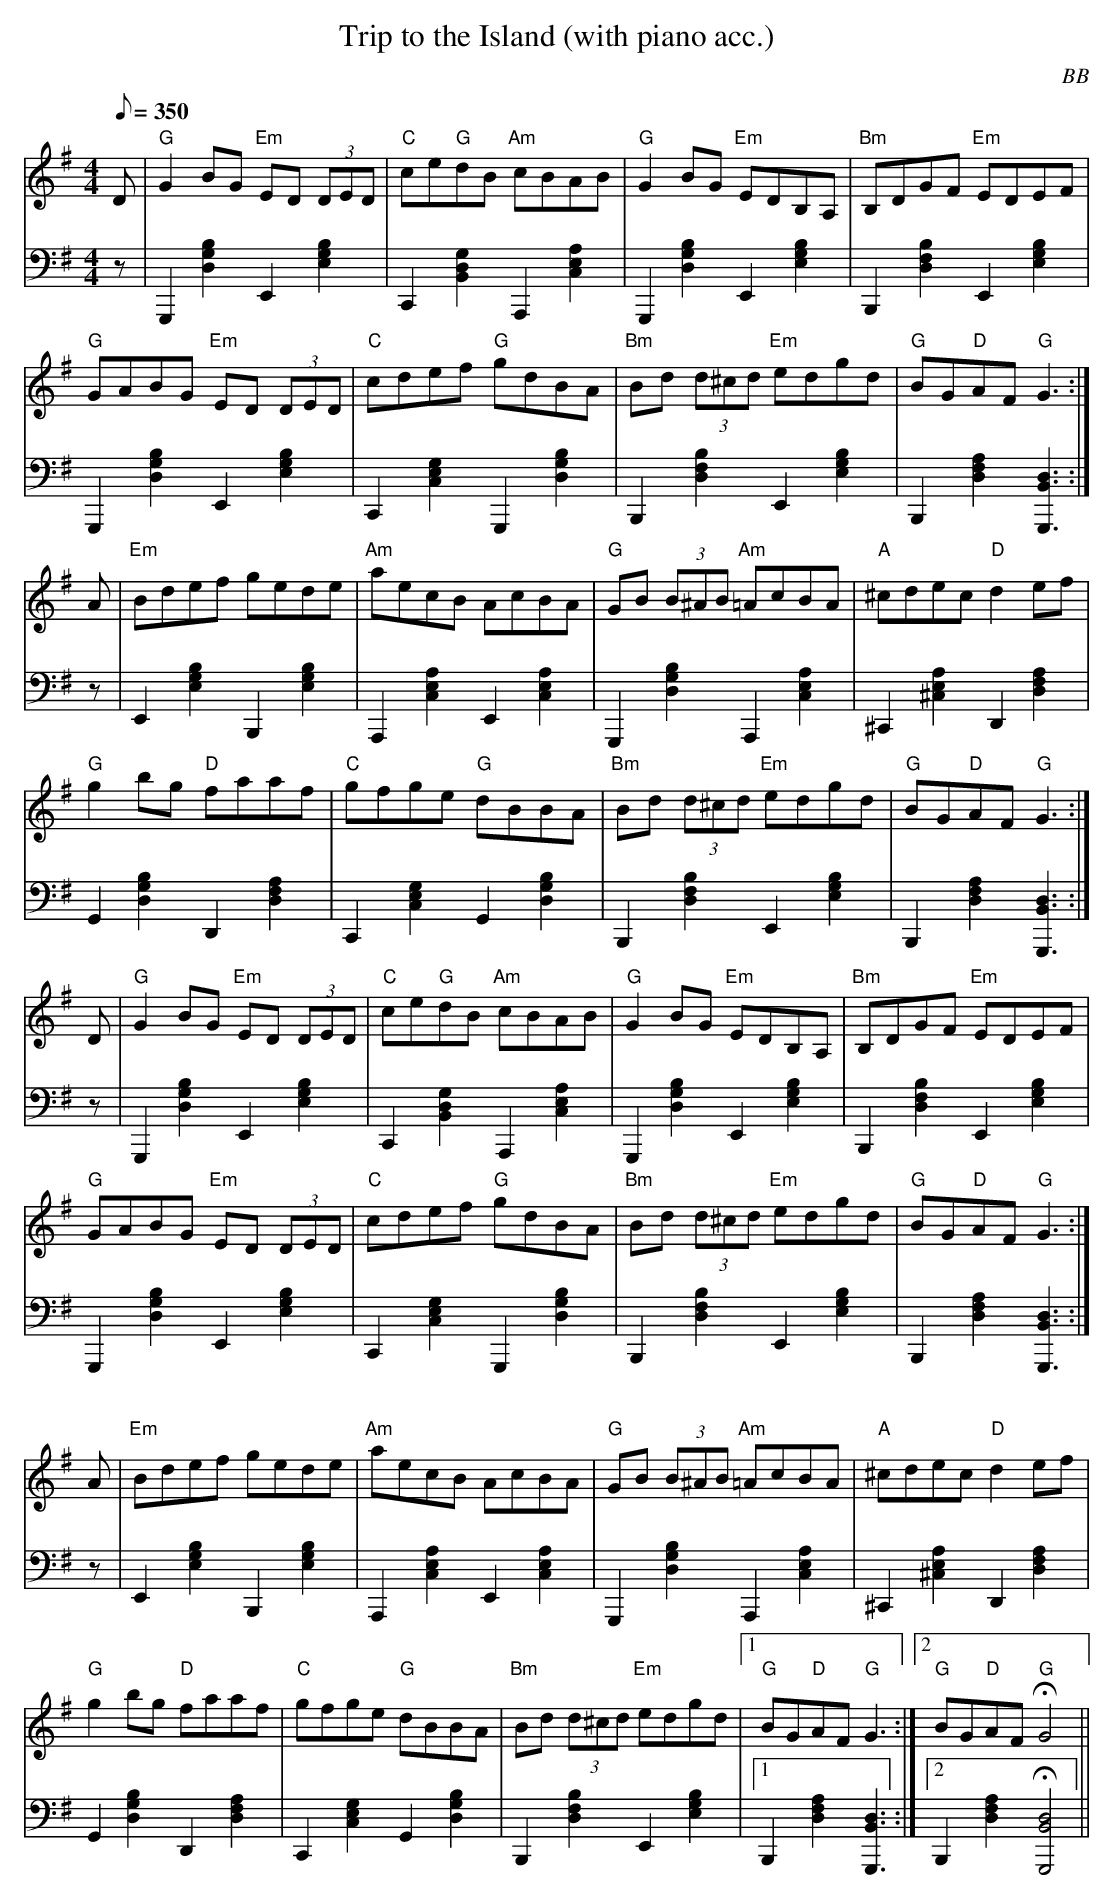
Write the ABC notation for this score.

X:1
T: Trip to the Island (with piano acc.)
C: BB
Q: 1/8=350
M: 4/4
L: 1/8
V: 1 program 1 110 %fiddle
V: 2 volume=70 clef=bass m=D program 1 00
K: G
[V:1] D|"G"G2 BG "Em"ED (3DED|"C"ce"G"dB "Am"cBAB|"G"G2 BG "Em"EDB,A,|\
"Bm"B,DGF "Em"EDEF |
[V:2] z|G,,2[G2D2B2]E,2[B2E2G2]|C,2[G2D2B,2]A,,2[A2E2C2]|G,,2[G2D2B2]E,2[B2E2G2]|\
B,,2[F2D2B2]E,2[B2E2G2]|
[V:1] "G"GABG "Em"ED (3DED|"C"cdef "G"gdBA|"Bm"Bd (3d^cd "Em"edgd|"G"BG"D"AF "G"G3 :|
[V:2] G,,2[G2D2B2]E,2[B2E2G2]|C,2[C2G2E2]G,,2[G2D2B2]|B,,2[F2D2B2]E,2[B2E2G2]|\
B,,2[D2A2F2][G,,3D3B,3]:|
[V:1] A|"Em"Bdef gede|"Am"aecB AcBA|"G"GB (3B^AB "Am"=AcBA|"A"^cdec "D"d2 ef |
[V:2] z|E,2[B2E2G2]B,,2[B2E2G2]|A,,2[A2C2E2]E,2[A2C2E2]|G,,2[G2D2B2]A,,2[A2C2E2]|\
^C,2[A2^C2E2]D,2[D2A2F2]|
[V:1] "G"g2 bg "D"faaf|"C"gfge "G"dBBA|"Bm"Bd (3d^cd "Em"edgd|"G"BG"D"AF "G"G3 :|
[V:2] G,2[G2D2B2]D,2[D2A2F2]|C,2[C2G2E2]G,2[G2D2B2]|B,,2[F2D2B2]E,2[B2E2G2]|
B,,2[D2A2F2][G,,3D3B,3] :|
[V:1] D|"G"G2 BG "Em"ED (3DED|"C"ce"G"dB "Am"cBAB|"G"G2 BG "Em"EDB,A,|\
"Bm"B,DGF "Em"EDEF |
[V:2] z|G,,2[G2D2B2]E,2[B2E2G2]|C,2[G2D2B,2]A,,2[A2E2C2]|G,,2[G2D2B2]E,2[B2E2G2]|\
B,,2[F2D2B2]E,2[B2E2G2]|
[V:1] "G"GABG "Em"ED (3DED|"C"cdef "G"gdBA|"Bm"Bd (3d^cd "Em"edgd|"G"BG"D"AF "G"G3 :|
[V:2] G,,2[G2D2B2]E,2[B2E2G2]|C,2[C2G2E2]G,,2[G2D2B2]|B,,2[F2D2B2]E,2[B2E2G2]|\
B,,2[D2A2F2][G,,3D3B,3]:|
[V:1] A|"Em"Bdef gede|"Am"aecB AcBA|"G"GB (3B^AB "Am"=AcBA|"A"^cdec "D"d2 ef |
[V:2] z|E,2[B2E2G2]B,,2[B2E2G2]|A,,2[A2C2E2]E,2[A2C2E2]|G,,2[G2D2B2]A,,2[A2C2E2]|\
^C,2[A2^C2E2]D,2[D2A2F2]|
[V:1] "G"g2 bg "D"faaf|"C"gfge "G"dBBA|"Bm"Bd (3d^cd "Em"edgd|1 "G"BG"D"AF "G"G3 :|2\
"G"BG"D"AF "G"HG4||
[V:2] G,2[G2D2B2]D,2[D2A2F2]|C,2[C2G2E2]G,2[G2D2B2]|B,,2[F2D2B2]E,2[B2E2G2]|1\
B,,2[D2A2F2][G,,3D3B,3] :|2 B,,2[D2A2F2]H[G,,4D4B,4]||
